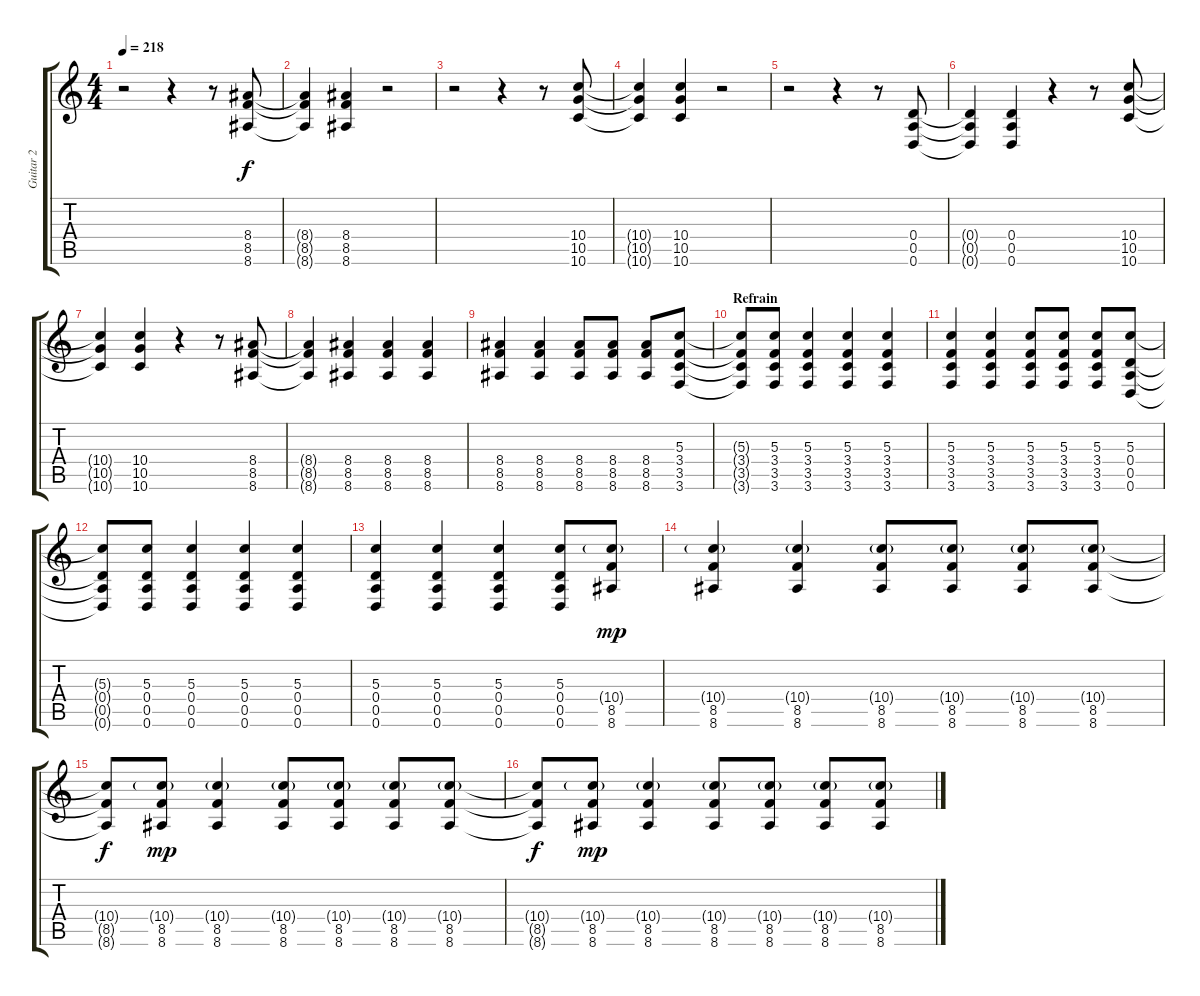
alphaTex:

\track ("Guitar 2" "Guitar 2") {instrument distortionguitar}
\staff {score tabs}
\tuning (E4 B3 G3 D3 A2 D2) {hide}
\ts (4 4)
\tempo 218
\clef g2
\ks c
r.2{dy f} r.4 r.8 (8.4 8.5 8.6).8 |
(8.4{t} 8.5{t} 8.6{t}).4 (8.4 8.5 8.6).4 r.2 |
r.2 r.4 r.8 (10.4 10.5 10.6).8 |
(10.4{t} 10.5{t} 10.6{t}).4 (10.4 10.5 10.6).4 r.2 |
r.2 r.4 r.8 (0.4 0.5 0.6).8 |
(0.4{t} 0.5{t} 0.6{t}).4 (0.4 0.5 0.6).4 r.4 r.8 (10.4 10.5 10.6).8 |
(10.4{t} 10.5{t} 10.6{t}).4 (10.4 10.5 10.6).4 r.4 r.8 (8.4 8.5 8.6).8 |
(8.4{t} 8.5{t} 8.6{t}).4 (8.4 8.5 8.6).4 (8.4 8.5 8.6).4 (8.4 8.5 8.6).4 |
(8.4 8.5 8.6).4 (8.4 8.5 8.6).4 (8.4 8.5 8.6).8 (8.4 8.5 8.6).8 (8.4 8.5 8.6).8 (5.3 3.4 3.5 3.6).8{instrument electricguitarclean} |
\section ("" "Refrain")
(5.3{t} 3.4{t} 3.5{t} 3.6{t}).8 (5.3 3.4 3.5 3.6).8 (5.3 3.4 3.5 3.6).4 (5.3 3.4 3.5 3.6).4 (5.3 3.4 3.5 3.6).4 |
(5.3 3.4 3.5 3.6).4 (5.3 3.4 3.5 3.6).4 (5.3 3.4 3.5 3.6).8 (5.3 3.4 3.5 3.6).8 (5.3 3.4 3.5 3.6).8 (5.3 0.4 0.5 0.6).8 |
(5.3{t} 0.4{t} 0.5{t} 0.6{t}).8 (5.3 0.4 0.5 0.6).8 (5.3 0.4 0.5 0.6).4 (5.3 0.4 0.5 0.6).4 (5.3 0.4 0.5 0.6).4 |
(5.3 0.4 0.5 0.6).4 (5.3 0.4 0.5 0.6).4 (5.3 0.4 0.5 0.6).4 (5.3 0.4 0.5 0.6).8 (10.4{g} 8.5 8.6).8{dy mp} |
(10.4{g} 8.5 8.6).4 (10.4{g} 8.5 8.6).4 (10.4{g} 8.5 8.6).8 (10.4{g} 8.5 8.6).8 (10.4{g} 8.5 8.6).8 (10.4{g} 8.5 8.6).8 |
(10.4{t} 8.5{t} 8.6{t}).8{dy f} (10.4{g} 8.5 8.6).8{dy mp} (10.4{g} 8.5 8.6).4 (10.4{g} 8.5 8.6).8 (10.4{g} 8.5 8.6).8 (10.4{g} 8.5 8.6).8 (10.4{g} 8.5 8.6).8 |
(10.4{t} 8.5{t} 8.6{t}).8{dy f} (10.4{g} 8.5 8.6).8{dy mp} (10.4{g} 8.5 8.6).4 (10.4{g} 8.5 8.6).8 (10.4{g} 8.5 8.6).8 (10.4{g} 8.5 8.6).8 (10.4{g} 8.5 8.6).8
